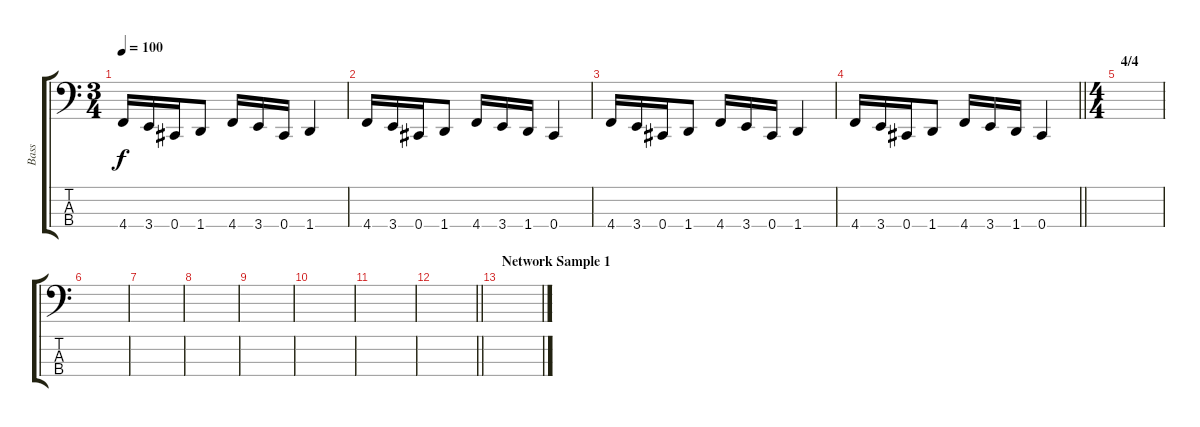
\track ("Bass" "Bass") {instrument electricbasspick}
\staff {score tabs}
\tuning (Gb2 Db2 Ab1 Db1) {hide}
\ts (3 4)
\tempo 100
\clef f4
\ks c
4.4.16{dy f} 3.4.16 0.4.16 1.4.8 4.4.16 3.4.16 0.4.16 1.4.4 |
4.4.16 3.4.16 0.4.16 1.4.8 4.4.16 3.4.16 1.4.16 0.4.4 |
4.4.16 3.4.16 0.4.16 1.4.8 4.4.16 3.4.16 0.4.16 1.4.4 |
\barLineRight lightlight
4.4.16 3.4.16 0.4.16 1.4.8 4.4.16 3.4.16 1.4.16 0.4.4 |
\ts (4 4)
\section ("" "4/4")
|
|
|
|
|
|
|
\barLineRight lightlight
|
\section ("" "Network Sample 1")
